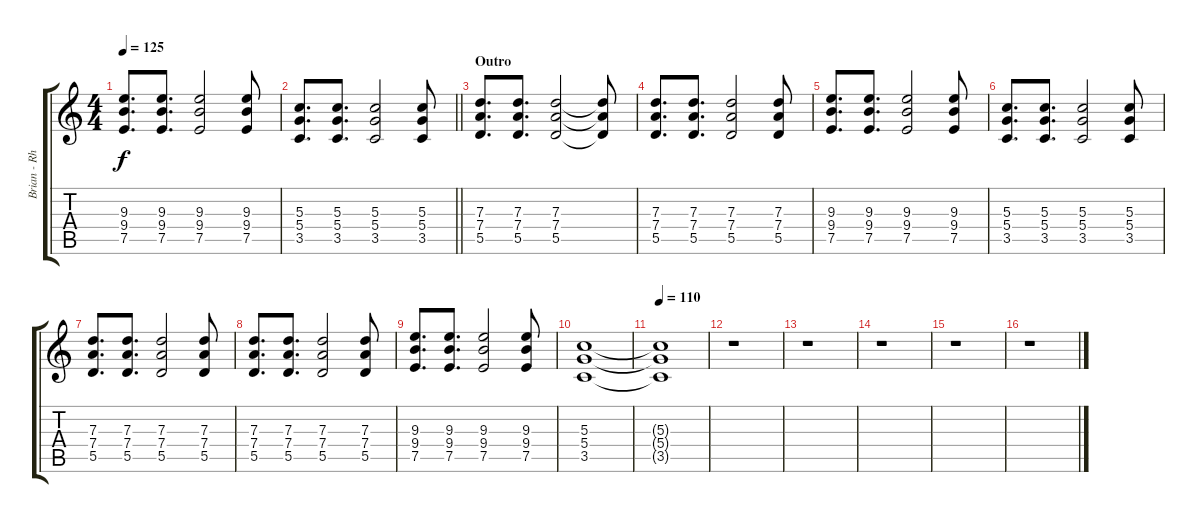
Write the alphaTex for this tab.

\track ("Brian - Rhythm Guitar II" "Brian - Rh") {instrument electricguitarjazz}
\staff {score tabs}
\tuning (E4 B3 G3 D3 A2 E2) {hide}
\ts (4 4)
\tempo 125
\clef g2
\ks c
(9.3 9.4 7.5).8{d dy f} (9.3 9.4 7.5).8{d} (9.3 9.4 7.5).2 (9.3 9.4 7.5).8 |
\barLineRight lightlight
(5.3 5.4 3.5).8{d} (5.3 5.4 3.5).8{d} (5.3 5.4 3.5).2 (5.3 5.4 3.5).8 |
\section ("" "Outro")
(7.3 7.4 5.5).8{d} (7.3 7.4 5.5).8{d} (7.3 7.4 5.5).2 (7.3{t} 7.4{t} 5.5{t}).8 |
(7.3 7.4 5.5).8{d} (7.3 7.4 5.5).8{d} (7.3 7.4 5.5).2 (7.3 7.4 5.5).8 |
(9.3 9.4 7.5).8{d} (9.3 9.4 7.5).8{d} (9.3 9.4 7.5).2 (9.3 9.4 7.5).8 |
(5.3 5.4 3.5).8{d} (5.3 5.4 3.5).8{d} (5.3 5.4 3.5).2 (5.3 5.4 3.5).8 |
(7.3 7.4 5.5).8{d} (7.3 7.4 5.5).8{d} (7.3 7.4 5.5).2 (7.3 7.4 5.5).8 |
(7.3 7.4 5.5).8{d} (7.3 7.4 5.5).8{d} (7.3 7.4 5.5).2 (7.3 7.4 5.5).8 |
(9.3 9.4 7.5).8{d} (9.3 9.4 7.5).8{d} (9.3 9.4 7.5).2 (9.3 9.4 7.5).8 |
(5.3 5.4 3.5).1 |
\tempo 110
(5.3{t} 5.4{t} 3.5{t}).1 |
r.1 |
r.1 |
r.1 |
r.1 |
r.1
